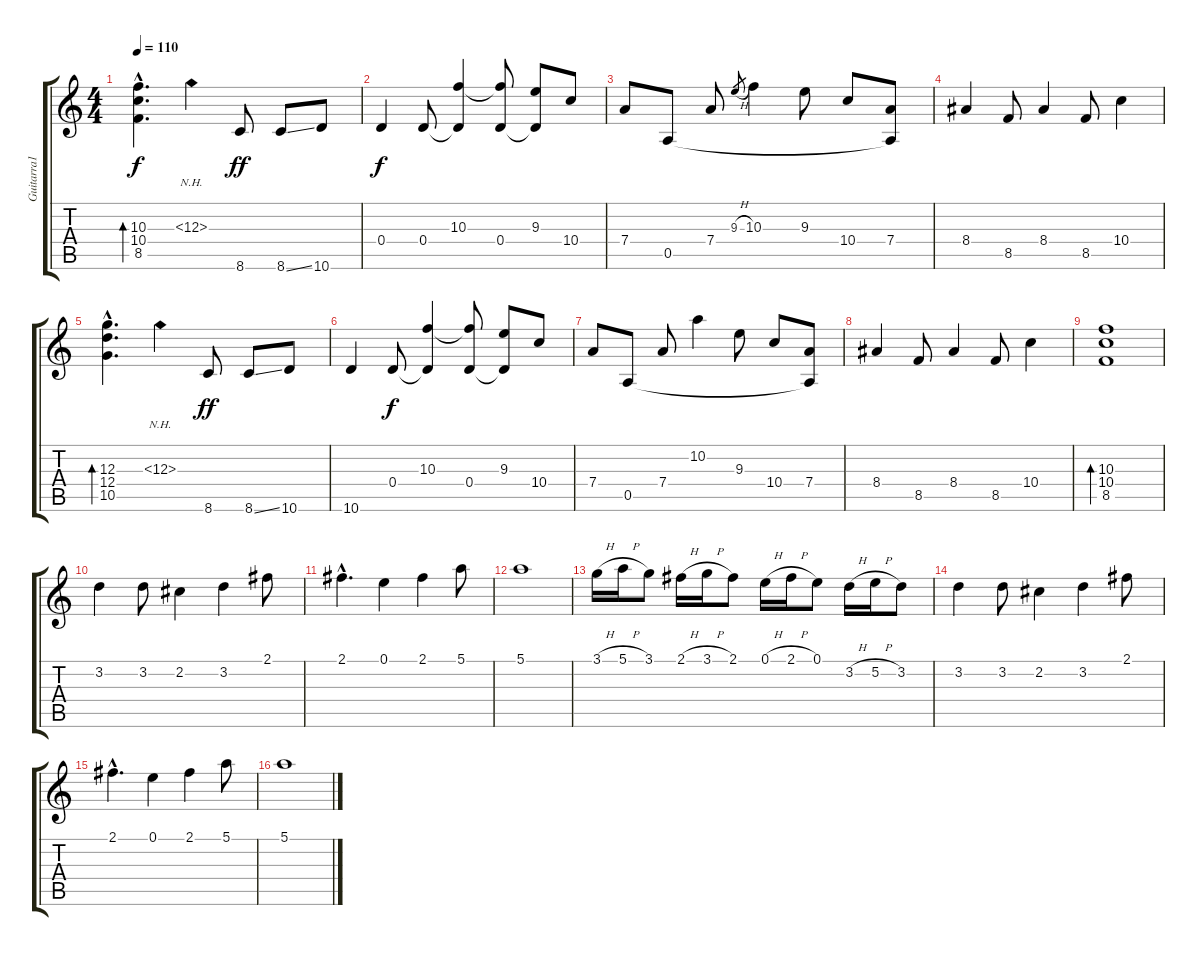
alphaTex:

\track ("Guitarra1" "Guitarra1") {instrument acousticguitarnylon}
\staff {score tabs}
\tuning (E4 B3 G3 D3 A2 E2) {hide}
\ts (4 4)
\tempo 110
\clef g2
\ks c
(10.3{hac} 10.4{hac} 8.5{hac}).4{d bd 240 dy f} 12.3{nh}.4 8.6.8{dy ff} 8.6{ss}.8 10.6.8 |
0.4.4{dy f} 0.4.8 (10.3 0.4{t}).4 (10.3{t} 0.4).8 (9.3 0.4{t}).8 10.4.8 |
7.4.8 0.5.8 7.4.8 9.3{h}.8{gr} 10.3.4 9.3.8 10.4.8 (7.4 0.5{t}).8 |
8.4.4 8.5.8 8.4.4 8.5.8 10.4.4 |
(12.3{hac} 12.4{hac} 10.5{hac}).4{d bd 240} 12.3{nh}.4 8.6.8{dy ff} 8.6{ss}.8 10.6.8 |
10.6.4 0.4.8{dy f} (10.3 0.4{t}).4 (10.3{t} 0.4).8 (9.3 0.4{t}).8 10.4.8 |
7.4.8 0.5.8 7.4.8 10.2.4 9.3.8 10.4.8 (7.4 0.5{t}).8 |
8.4.4 8.5.8 8.4.4 8.5.8 10.4.4 |
(10.3 10.4 8.5).1{bd 240} |
3.2.4{volume 7} 3.2.8 2.2.4 3.2.4 2.1.8 |
2.1{hac}.4{d} 0.1.4 2.1.4 5.1.8 |
5.1.1 |
3.1{h}.16 5.1{h}.16 3.1.8 2.1{h}.16 3.1{h}.16 2.1.8 0.1{h}.16 2.1{h}.16 0.1.8 3.2{h}.16 5.2{h}.16 3.2.8 |
3.2.4 3.2.8 2.2.4 3.2.4 2.1.8 |
2.1{hac}.4{d} 0.1.4 2.1.4 5.1.8 |
5.1.1
